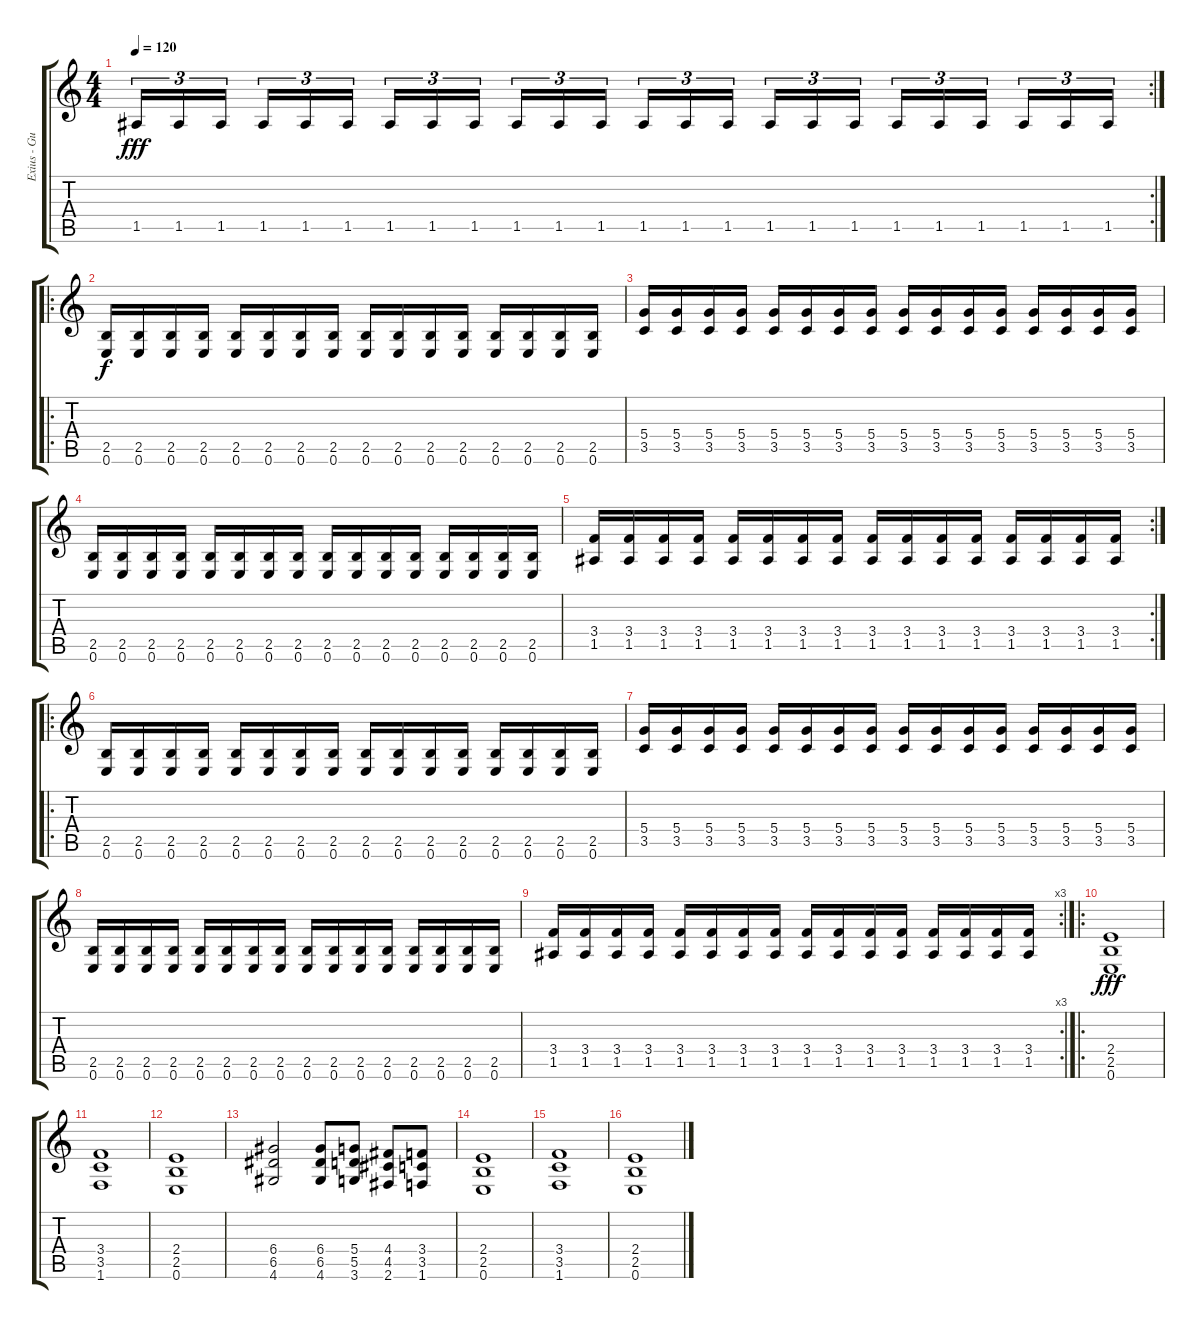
\track ("Exius - Guitar - (Six String)" "Exius - Gu") {instrument distortionguitar}
\staff {score tabs}
\tuning (E4 B3 G3 D3 A2 E2) {hide}
\rc 2
\ts (4 4)
\tempo 120
\clef g2
\ks c
1.5.16{tu (3 2) dy fff} 1.5.16{tu (3 2)} 1.5.16{tu (3 2)} 1.5.16{tu (3 2)} 1.5.16{tu (3 2)} 1.5.16{tu (3 2)} 1.5.16{tu (3 2)} 1.5.16{tu (3 2)} 1.5.16{tu (3 2)} 1.5.16{tu (3 2)} 1.5.16{tu (3 2)} 1.5.16{tu (3 2)} 1.5.16{tu (3 2)} 1.5.16{tu (3 2)} 1.5.16{tu (3 2)} 1.5.16{tu (3 2)} 1.5.16{tu (3 2)} 1.5.16{tu (3 2)} 1.5.16{tu (3 2)} 1.5.16{tu (3 2)} 1.5.16{tu (3 2)} 1.5.16{tu (3 2)} 1.5.16{tu (3 2)} 1.5.16{tu (3 2)} |
\ro
(2.5 0.6).16{dy f} (2.5 0.6).16 (2.5 0.6).16 (2.5 0.6).16 (2.5 0.6).16 (2.5 0.6).16 (2.5 0.6).16 (2.5 0.6).16 (2.5 0.6).16 (2.5 0.6).16 (2.5 0.6).16 (2.5 0.6).16 (2.5 0.6).16 (2.5 0.6).16 (2.5 0.6).16 (2.5 0.6).16 |
(5.4 3.5).16 (5.4 3.5).16 (5.4 3.5).16 (5.4 3.5).16 (5.4 3.5).16 (5.4 3.5).16 (5.4 3.5).16 (5.4 3.5).16 (5.4 3.5).16 (5.4 3.5).16 (5.4 3.5).16 (5.4 3.5).16 (5.4 3.5).16 (5.4 3.5).16 (5.4 3.5).16 (5.4 3.5).16 |
(2.5 0.6).16 (2.5 0.6).16 (2.5 0.6).16 (2.5 0.6).16 (2.5 0.6).16 (2.5 0.6).16 (2.5 0.6).16 (2.5 0.6).16 (2.5 0.6).16 (2.5 0.6).16 (2.5 0.6).16 (2.5 0.6).16 (2.5 0.6).16 (2.5 0.6).16 (2.5 0.6).16 (2.5 0.6).16 |
\rc 2
(3.4 1.5).16 (3.4 1.5).16 (3.4 1.5).16 (3.4 1.5).16 (3.4 1.5).16 (3.4 1.5).16 (3.4 1.5).16 (3.4 1.5).16 (3.4 1.5).16 (3.4 1.5).16 (3.4 1.5).16 (3.4 1.5).16 (3.4 1.5).16 (3.4 1.5).16 (3.4 1.5).16 (3.4 1.5).16 |
\ro
(2.5 0.6).16 (2.5 0.6).16 (2.5 0.6).16 (2.5 0.6).16 (2.5 0.6).16 (2.5 0.6).16 (2.5 0.6).16 (2.5 0.6).16 (2.5 0.6).16 (2.5 0.6).16 (2.5 0.6).16 (2.5 0.6).16 (2.5 0.6).16 (2.5 0.6).16 (2.5 0.6).16 (2.5 0.6).16 |
(5.4 3.5).16 (5.4 3.5).16 (5.4 3.5).16 (5.4 3.5).16 (5.4 3.5).16 (5.4 3.5).16 (5.4 3.5).16 (5.4 3.5).16 (5.4 3.5).16 (5.4 3.5).16 (5.4 3.5).16 (5.4 3.5).16 (5.4 3.5).16 (5.4 3.5).16 (5.4 3.5).16 (5.4 3.5).16 |
(2.5 0.6).16 (2.5 0.6).16 (2.5 0.6).16 (2.5 0.6).16 (2.5 0.6).16 (2.5 0.6).16 (2.5 0.6).16 (2.5 0.6).16 (2.5 0.6).16 (2.5 0.6).16 (2.5 0.6).16 (2.5 0.6).16 (2.5 0.6).16 (2.5 0.6).16 (2.5 0.6).16 (2.5 0.6).16 |
\rc 3
(3.4 1.5).16 (3.4 1.5).16 (3.4 1.5).16 (3.4 1.5).16 (3.4 1.5).16 (3.4 1.5).16 (3.4 1.5).16 (3.4 1.5).16 (3.4 1.5).16 (3.4 1.5).16 (3.4 1.5).16 (3.4 1.5).16 (3.4 1.5).16 (3.4 1.5).16 (3.4 1.5).16 (3.4 1.5).16 |
\ro
(2.4 2.5 0.6).1{dy fff} |
(3.4 3.5 1.6).1 |
(2.4 2.5 0.6).1 |
(6.4 6.5 4.6).2 (6.4 6.5 4.6).8 (5.4 5.5 3.6).8 (4.4 4.5 2.6).8 (3.4 3.5 1.6).8 |
(2.4 2.5 0.6).1 |
(3.4 3.5 1.6).1 |
(2.4 2.5 0.6).1
